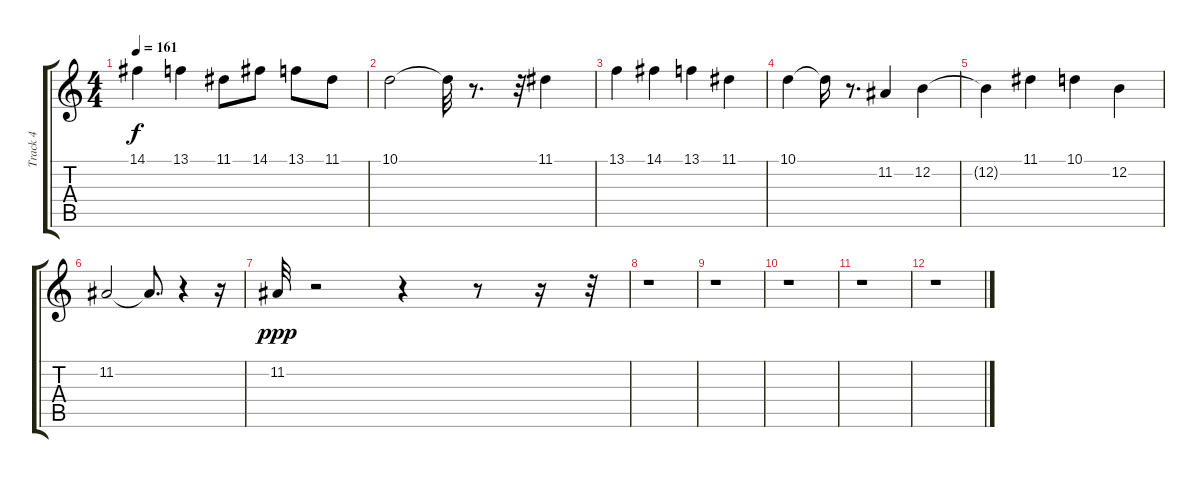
\track ("Track 4" "Track 4") {instrument voiceoohs}
\staff {score tabs}
\tuning (E4 B3 G3 D3 A2 E2) {hide}
\ts (4 4)
\tempo 161
\clef g2
\ks c
14.1.4{dy f} 13.1.4 11.1.8 14.1.8 13.1.8 11.1.8 |
10.1.2 10.1{t}.32 r.8{d} r.32 11.1.4 |
13.1.4 14.1.4 13.1.4 11.1.4 |
10.1.4 10.1{t}.16 r.8{d} 11.2.4 12.2.4 |
12.2{t}.4 11.1.4 10.1.4 12.2.4 |
11.2.2 11.2{t}.8{d} r.4 r.16 |
11.2.32{dy ppp} r.2 r.4 r.8 r.16 r.32 |
r.1 |
r.1 |
r.1 |
r.1 |
r.1
